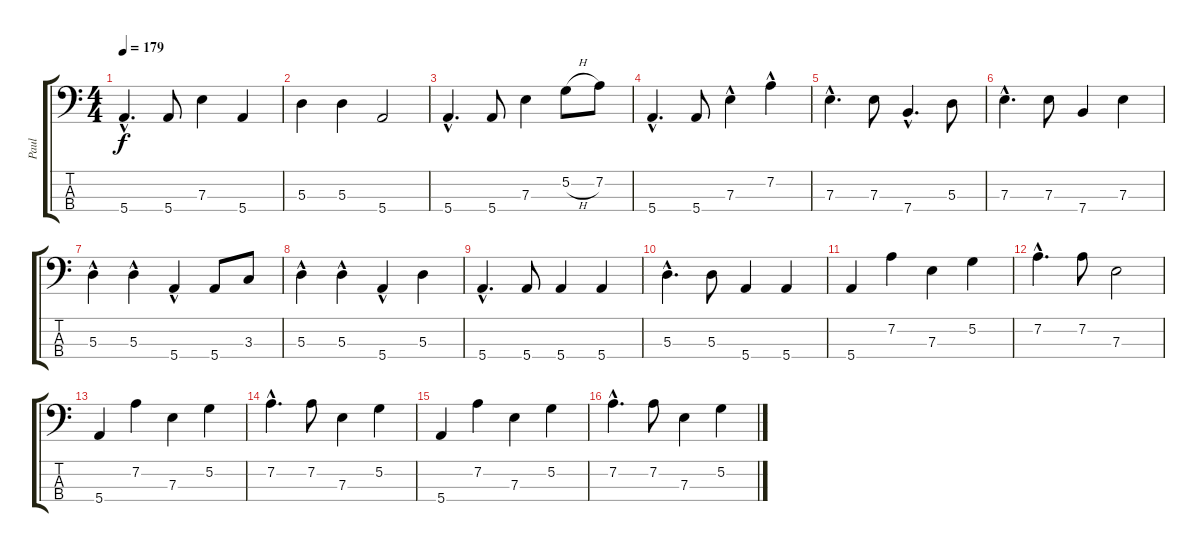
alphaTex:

\track ("Paul" "Paul") {instrument electricbassfinger}
\staff {score tabs}
\tuning (G2 D2 A1 E1) {hide}
\ts (4 4)
\tempo 179
\clef f4
\ks c
5.4{hac}.4{d dy f} 5.4.8 7.3.4 5.4.4 |
5.3.4 5.3.4 5.4.2 |
5.4{hac}.4{d} 5.4.8 7.3.4 5.2{h}.8 7.2.8 |
5.4{hac}.4{d} 5.4.8 7.3{hac}.4 7.2{hac}.4 |
7.3{hac}.4{d} 7.3.8 7.4{hac}.4{d} 5.3.8 |
7.3{hac}.4{d} 7.3.8 7.4.4 7.3.4 |
5.3{hac}.4 5.3{hac}.4 5.4{hac}.4 5.4.8 3.3.8 |
5.3{hac}.4 5.3{hac}.4 5.4{hac}.4 5.3.4 |
5.4{hac}.4{d} 5.4.8 5.4.4 5.4.4 |
5.3{hac}.4{d} 5.3.8 5.4.4 5.4.4 |
5.4.4 7.2.4 7.3.4 5.2.4 |
7.2{hac}.4{d} 7.2.8 7.3.2 |
5.4.4 7.2.4 7.3.4 5.2.4 |
7.2{hac}.4{d} 7.2.8 7.3.4 5.2.4 |
5.4.4 7.2.4 7.3.4 5.2.4 |
7.2{hac}.4{d} 7.2.8 7.3.4 5.2.4
